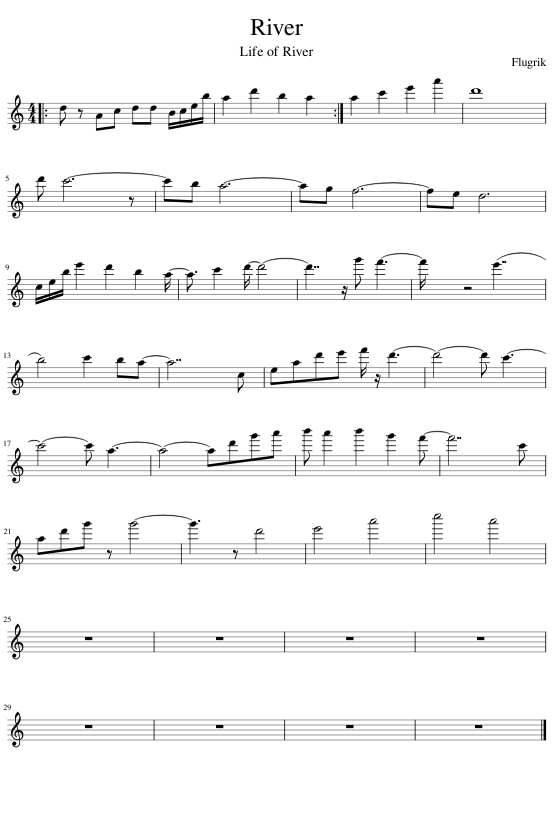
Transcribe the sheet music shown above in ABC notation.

X:1
L:1/8
M:4/4
I:linebreak $
K:C
V:1 treble
V:1
|: d z Ac dd B/c/e/b/ | a2 d'2 b2 a2 :| a2 c'2 e'2 a'2 | d'8 |$ d' c'6- z | %5
 c'b a6- | ag f6- | fe d6 |$ c/e/b/ e'2 d'2 b2 a/- | a3/2 c'2 d'/- d'4- | %10
 d'7/2 z/ g' f'3- | f'/ z4 (e'7/2 |$ b4) c'2 ba- | a7 c | ead'e' f'/ z/ d'3- | %15
 d'4- d' c'3- |$ c'4- c' a3- | a4- ad'g'a' | b' a'2 b'2 g'2 f'- | f'7 c' |$ %20
 ad'g' z g'4- | g'3 z d'4 | e'4 a'4 | c''4 a'4 |$ z8 | %25
 z8 | z8 | z8 |$ z8 | z8 | %30
 z8 | z8 |] %32
